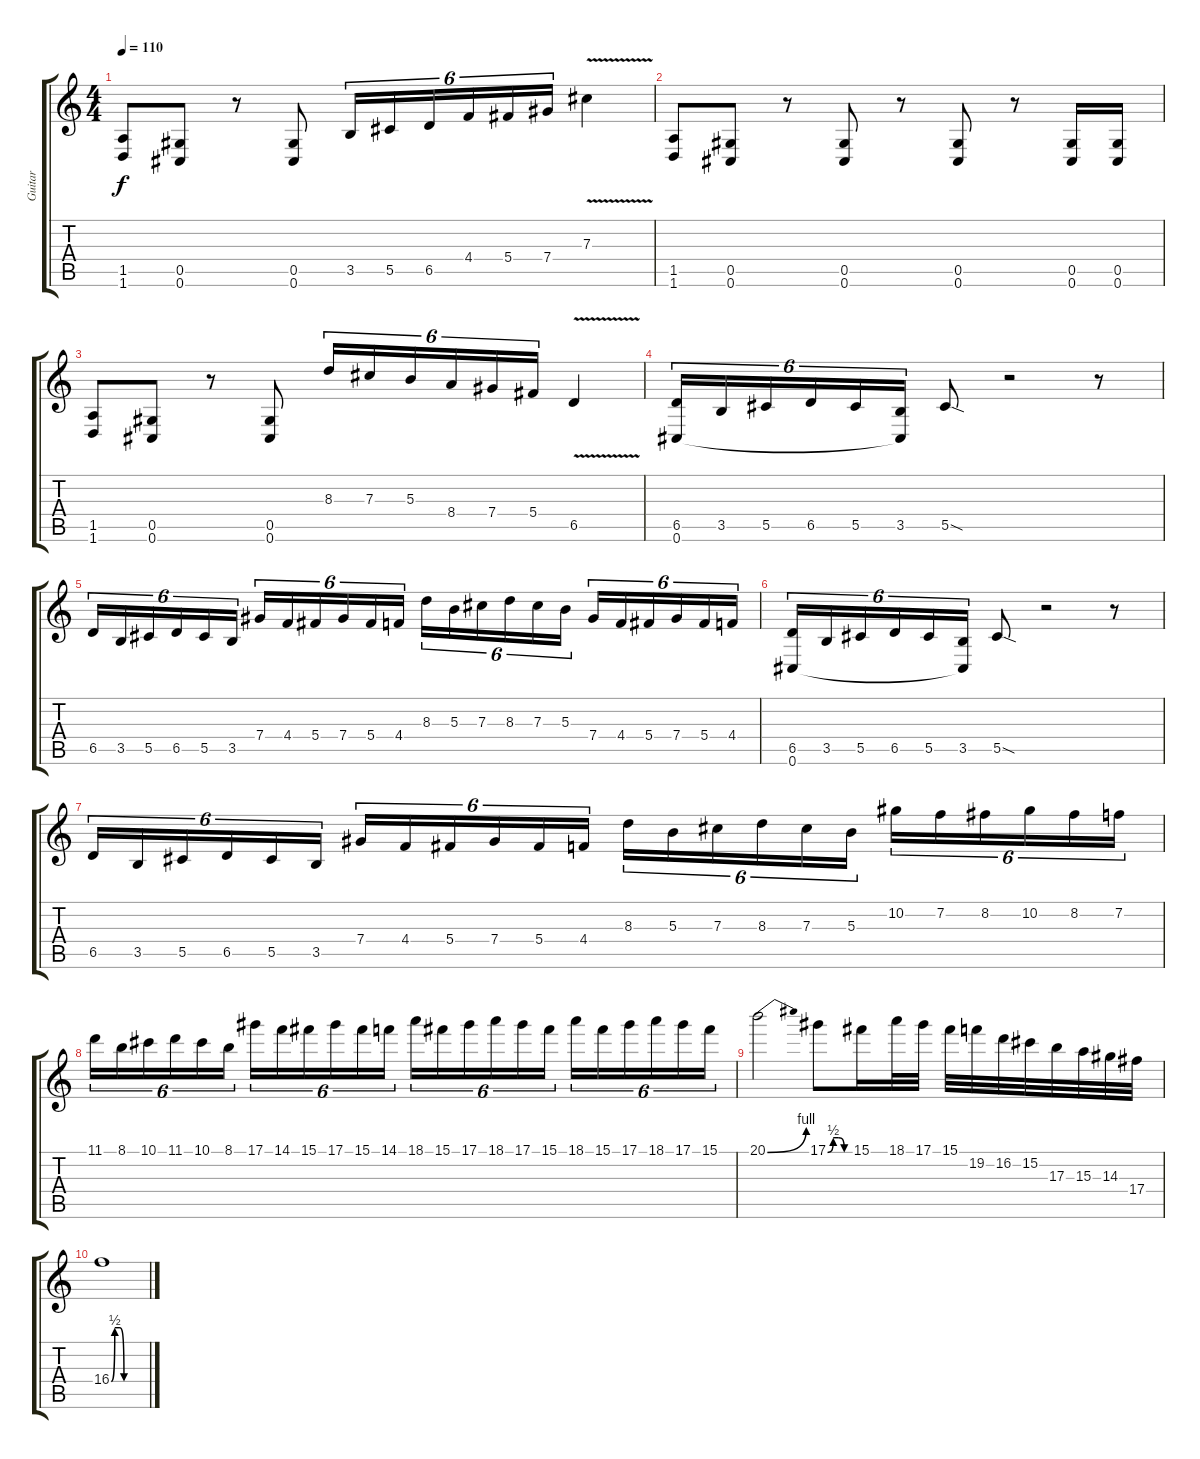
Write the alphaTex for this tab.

\track ("Guitar" "Guitar") {instrument distortionguitar}
\staff {score tabs}
\tuning (Eb4 Bb3 Gb3 Db3 Ab2 Db2) {hide}
\ts (4 4)
\tempo 110
\clef g2
\ks c
(1.5 1.6).8{dy f} (0.5 0.6).8 r.8 (0.5 0.6).8 3.5.16{tu (6 4)} 5.5.16{tu (6 4)} 6.5.16{tu (6 4)} 4.4.16{tu (6 4)} 5.4.16{tu (6 4)} 7.4.16{tu (6 4)} 7.3{v}.4 |
(1.5 1.6).8 (0.5 0.6).8 r.8 (0.5 0.6).8 r.8 (0.5 0.6).8 r.8 (0.5 0.6).16 (0.5 0.6).16 |
(1.5 1.6).8 (0.5 0.6).8 r.8 (0.5 0.6).8 8.3.16{tu (6 4)} 7.3.16{tu (6 4)} 5.3.16{tu (6 4)} 8.4.16{tu (6 4)} 7.4.16{tu (6 4)} 5.4.16{tu (6 4)} 6.5{v}.4 |
(6.5 0.6).16{tu (6 4)} 3.5.16{tu (6 4)} 5.5.16{tu (6 4)} 6.5.16{tu (6 4)} 5.5.16{tu (6 4)} (3.5 0.6{t}).16{tu (6 4)} 5.5{sod}.8 r.2 r.8 |
6.5.16{tu (6 4)} 3.5.16{tu (6 4)} 5.5.16{tu (6 4)} 6.5.16{tu (6 4)} 5.5.16{tu (6 4)} 3.5.16{tu (6 4)} 7.4.16{tu (6 4)} 4.4.16{tu (6 4)} 5.4.16{tu (6 4)} 7.4.16{tu (6 4)} 5.4.16{tu (6 4)} 4.4.16{tu (6 4)} 8.3.16{tu (6 4)} 5.3.16{tu (6 4)} 7.3.16{tu (6 4)} 8.3.16{tu (6 4)} 7.3.16{tu (6 4)} 5.3.16{tu (6 4)} 7.4.16{tu (6 4)} 4.4.16{tu (6 4)} 5.4.16{tu (6 4)} 7.4.16{tu (6 4)} 5.4.16{tu (6 4)} 4.4.16{tu (6 4)} |
(6.5 0.6).16{tu (6 4)} 3.5.16{tu (6 4)} 5.5.16{tu (6 4)} 6.5.16{tu (6 4)} 5.5.16{tu (6 4)} (3.5 0.6{t}).16{tu (6 4)} 5.5{sod}.8 r.2 r.8 |
6.5.16{tu (6 4)} 3.5.16{tu (6 4)} 5.5.16{tu (6 4)} 6.5.16{tu (6 4)} 5.5.16{tu (6 4)} 3.5.16{tu (6 4)} 7.4.16{tu (6 4)} 4.4.16{tu (6 4)} 5.4.16{tu (6 4)} 7.4.16{tu (6 4)} 5.4.16{tu (6 4)} 4.4.16{tu (6 4)} 8.3.16{tu (6 4)} 5.3.16{tu (6 4)} 7.3.16{tu (6 4)} 8.3.16{tu (6 4)} 7.3.16{tu (6 4)} 5.3.16{tu (6 4)} 10.2.16{tu (6 4)} 7.2.16{tu (6 4)} 8.2.16{tu (6 4)} 10.2.16{tu (6 4)} 8.2.16{tu (6 4)} 7.2.16{tu (6 4)} |
11.1.16{tu (6 4)} 8.1.16{tu (6 4)} 10.1.16{tu (6 4)} 11.1.16{tu (6 4)} 10.1.16{tu (6 4)} 8.1.16{tu (6 4)} 17.1.16{tu (6 4)} 14.1.16{tu (6 4)} 15.1.16{tu (6 4)} 17.1.16{tu (6 4)} 15.1.16{tu (6 4)} 14.1.16{tu (6 4)} 18.1.16{tu (6 4)} 15.1.16{tu (6 4)} 17.1.16{tu (6 4)} 18.1.16{tu (6 4)} 17.1.16{tu (6 4)} 15.1.16{tu (6 4)} 18.1.16{tu (6 4)} 15.1.16{tu (6 4)} 17.1.16{tu (6 4)} 18.1.16{tu (6 4)} 17.1.16{tu (6 4)} 15.1.16{tu (6 4)} |
20.1{be (bend 0 0 60 4)}.2 17.1{be (custom 0 0 15 2 30 2 45 0 60 0)}.8{volume 9} 15.1.16 18.1.32 17.1.32 15.1.32 19.2.32 16.2.32 15.2.32 17.3.32 15.3.32 14.3.32 17.4.32 |
16.4{be (custom 0 0 6 2 15 2 22 0 30 0 45 0 60 0)}.1
